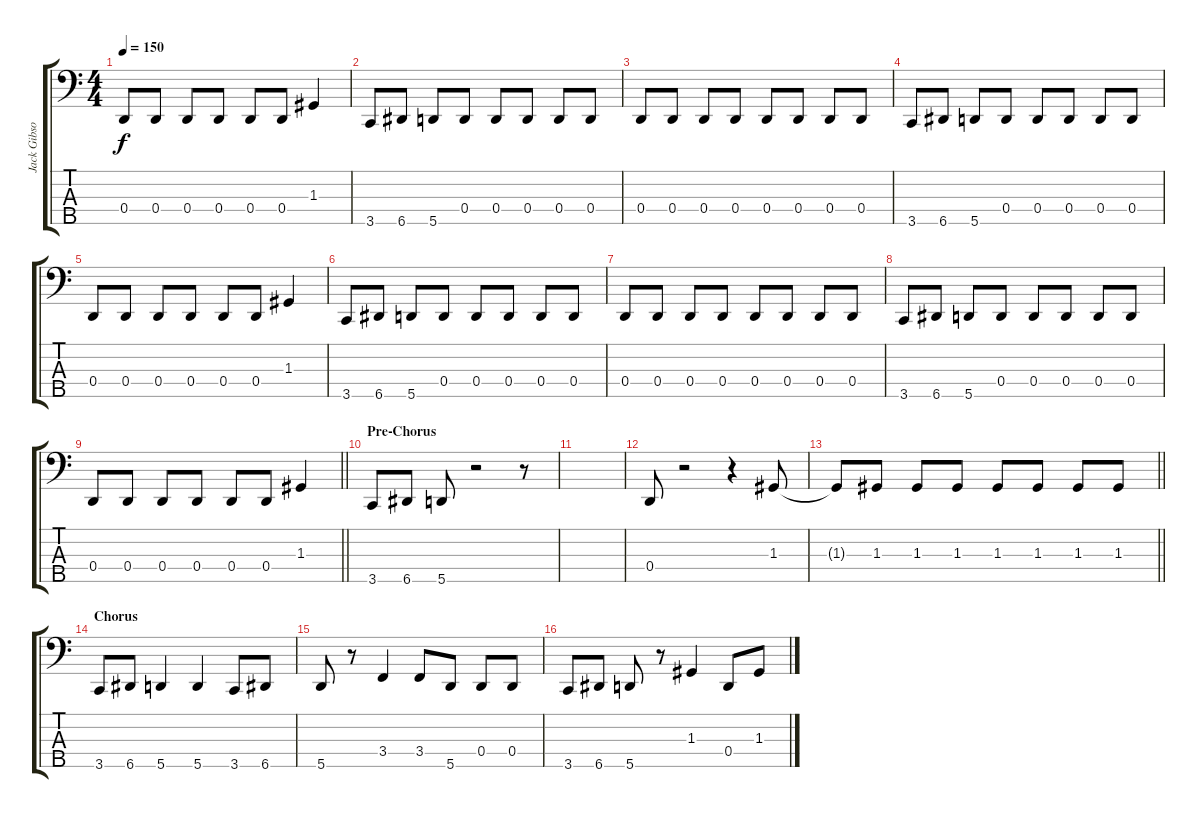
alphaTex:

\track ("Jack Gibson" "Jack Gibso") {instrument electricbassfinger}
\staff {score tabs}
\tuning (F2 C2 G1 D1 A0) {hide}
\ts (4 4)
\tempo 150
\clef f4
\ks c
0.4.8{dy f} 0.4.8 0.4.8 0.4.8 0.4.8 0.4.8 1.3.4 |
3.5.8 6.5.8 5.5.8 0.4.8 0.4.8 0.4.8 0.4.8 0.4.8 |
0.4.8 0.4.8 0.4.8 0.4.8 0.4.8 0.4.8 0.4.8 0.4.8 |
3.5.8 6.5.8 5.5.8 0.4.8 0.4.8 0.4.8 0.4.8 0.4.8 |
0.4.8 0.4.8 0.4.8 0.4.8 0.4.8 0.4.8 1.3.4 |
3.5.8 6.5.8 5.5.8 0.4.8 0.4.8 0.4.8 0.4.8 0.4.8 |
0.4.8 0.4.8 0.4.8 0.4.8 0.4.8 0.4.8 0.4.8 0.4.8 |
3.5.8 6.5.8 5.5.8 0.4.8 0.4.8 0.4.8 0.4.8 0.4.8 |
\barLineRight lightlight
0.4.8 0.4.8 0.4.8 0.4.8 0.4.8 0.4.8 1.3.4 |
\section ("" "Pre-Chorus")
3.5.8 6.5.8 5.5.8 r.2 r.8 |
|
0.4.8 r.2 r.4 1.3.8 |
\barLineRight lightlight
1.3{t}.8 1.3.8 1.3.8 1.3.8 1.3.8 1.3.8 1.3.8 1.3.8 |
\section ("" "Chorus")
3.5.8 6.5.8 5.5.4 5.5.4 3.5.8 6.5.8 |
5.5.8 r.8 3.4.4 3.4.8 5.5.8 0.4.8 0.4.8 |
3.5.8 6.5.8 5.5.8 r.8 1.3.4 0.4.8 1.3.8
